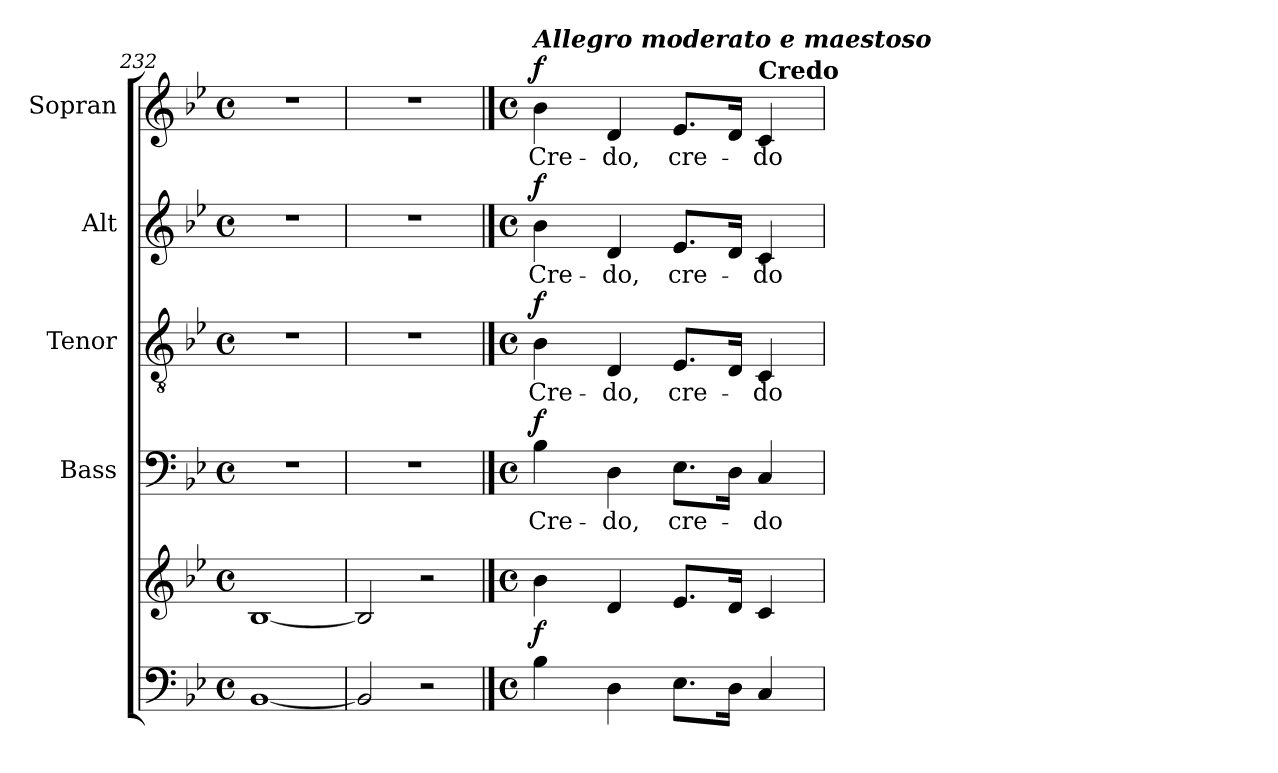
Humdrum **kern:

**kern	**kern	**dynam	**kern	**text	**dynam	**kern	**text	**dynam	**kern	**text	**dynam	**kern	**text	**dynam
*part5	*part5	*part5	*part4	*part4	*part4	*part3	*part3	*part3	*part2	*part2	*part2	*part1	*part1	*part1
*staff6	*staff5	*staff5/6	*staff4	*staff4	*staff4	*staff3	*staff3	*staff3	*staff2	*staff2	*staff2	*staff1	*staff1	*staff1
*	*	*	*I"Bass	*	*	*I"Tenor	*	*	*I"Alt	*	*	*I"Sopran	*	*
*	*	*	*I'B.	*	*	*I'T.	*	*	*I'A.	*	*	*I'S.	*	*
*clefF4	*clefG2	*	*clefF4	*	*	*clefGv2	*	*	*clefG2	*	*	*clefG2	*	*
*k[b-e-]	*k[b-e-]	*	*k[b-e-]	*	*	*k[b-e-]	*	*	*k[b-e-]	*	*	*k[b-e-]	*	*
*B-:	*B-:	*	*B-:	*	*	*B-:	*	*	*B-:	*	*	*B-:	*	*
*M4/4	*M4/4	*	*M4/4	*	*	*M4/4	*	*	*M4/4	*	*	*M4/4	*	*
*met(c)	*met(c)	*	*met(c)	*	*	*met(c)	*	*	*met(c)	*	*	*met(c)	*	*
=232	=232	=232	=232	=232	=232	=232	=232	=232	=232	=232	=232	=232	=232	=232
[1BB-	[1B-	.	1r	.	.	1r	.	.	1r	.	.	1r	.	.
=233	=233	=233	=233	=233	=233	=233	=233	=233	=233	=233	=233	=233	=233	=233
2BB-/]	2B-/]	.	1r	.	.	1r	.	.	1r	.	.	1r	.	.
2r	2r	.	.	.	.	.	.	.	.	.	.	.	.	.
!!LO:PB:g=z
==234	==234	==234	==234	==234	==234	==234	==234	==234	==234	==234	==234	==234	==234	==234
*M4/4	*M4/4	*	*M4/4	*	*	*M4/4	*	*	*M4/4	*	*	*M4/4	*	*
*met(c)	*met(c)	*	*met(c)	*	*	*met(c)	*	*	*met(c)	*	*	*met(c)	*	*
!	!	!	!	!	!	!	!	!	!	!	!	!LO:TX:a:Bi:t=Allegro moderato e maestoso	!	!
!	!	!LO:DY:b	!	!LO:LY:b	!LO:DY:a	!	!LO:LY:b	!LO:DY:a	!	!LO:LY:b	!LO:DY:a	!	!LO:LY:b	!LO:DY:a
4B-\	4b-\	f	4B-\	Cre-	f	4B-\	Cre-	f	4b-\	Cre-	f	4b-\	Cre-	f
!	!	!	!	!LO:LY:b	!	!	!LO:LY:b	!	!	!LO:LY:b	!	!	!LO:LY:b	!
4D\	4d/	.	4D\	-do,	.	4D/	-do,	.	4d/	-do,	.	4d/	-do,	.
!	!	!	!	!LO:LY:b	!	!	!LO:LY:b	!	!	!LO:LY:b	!	!	!LO:LY:b	!
8.E-\L	8.e-/L	.	8.E-\L	cre-	.	8.E-/L	cre-	.	8.e-/L	cre-	.	8.e-/L	cre-	.
16D\Jk	16d/Jk	.	16D\Jk	.	.	16D/Jk	.	.	16d/Jk	.	.	16d/Jk	.	.
!	!	!	!	!	!	!	!	!	!	!	!	!LO:TX:a:B:t=Credo	!	!
!	!	!	!	!LO:LY:b	!	!	!LO:LY:b	!	!	!LO:LY:b	!	!	!LO:LY:b	!
4C/	4c/	.	4C/	-do	.	4C/	-do	.	4c/	-do	.	4c/	-do	.
=	=	=	=	=	=	=	=	=	=	=	=	=	=	=
*-	*-	*-	*-	*-	*-	*-	*-	*-	*-	*-	*-	*-	*-	*-
